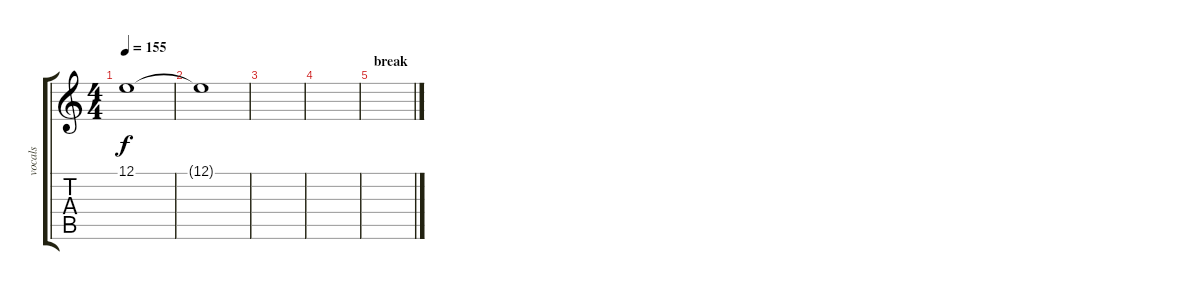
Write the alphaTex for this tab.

\track ("vocals" "vocals") {instrument violin}
\staff {score tabs}
\tuning (E4 B3 G3 D3 A2 E2) {hide}
\ts (4 4)
\tempo 155
\clef g2
\ks c
12.1.1{dy f} |
12.1{t}.1 |
|
|
\section ("" "break")
